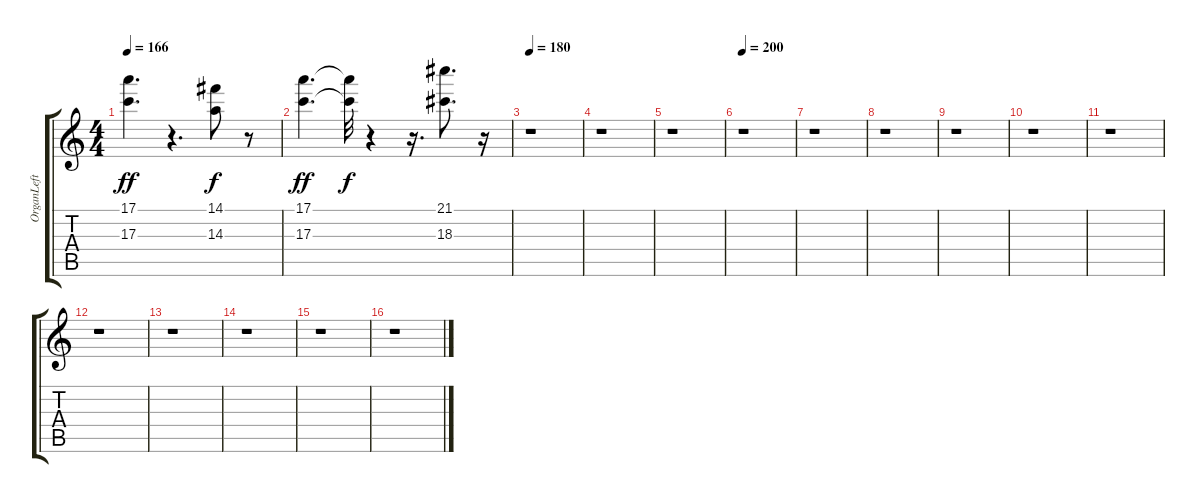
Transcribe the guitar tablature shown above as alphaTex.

\track ("OrganLeft #2" "OrganLeft ") {instrument acousticguitarsteel}
\staff {score tabs}
\tuning (E4 B3 G3 D3 A2 E2) {hide}
\ts (4 4)
\tempo 166
\clef g2
\ks c
(17.1 17.3).4{d dy ff} r.4{d} (14.1 14.3).8{dy f} r.8 |
(17.1 17.3).4{d dy ff} (17.1{t} 17.3{t}).32{dy f} r.4 r.16{d} (21.1 18.3).8{d} r.16 |
\tempo 180
r.1 |
r.1 |
r.1 |
\tempo 200
r.1 |
r.1 |
r.1 |
r.1 |
r.1 |
r.1 |
r.1 |
r.1 |
r.1 |
r.1 |
r.1
